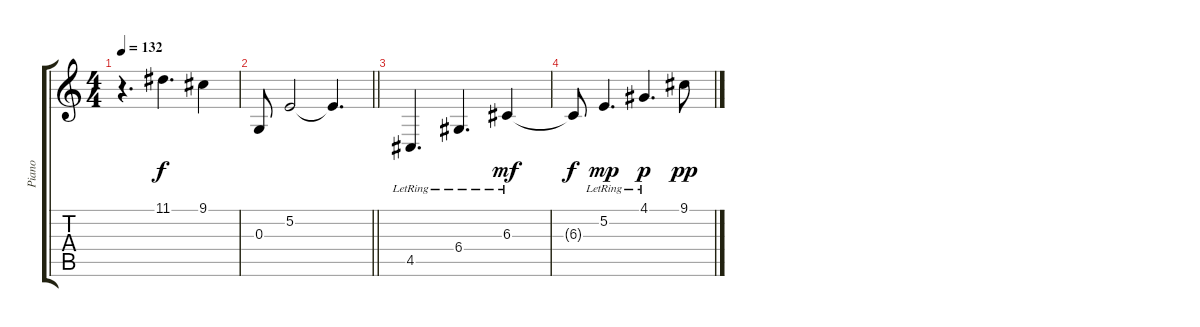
\track ("Piano" "Piano") {instrument brightacousticpiano}
\staff {score tabs}
\tuning (E4 B3 G3 D3 A2 E2) {hide}
\ts (4 4)
\tempo 132
\clef g2
\ks c
r.4{d dy f} 11.1.4{d} 9.1.4 |
\barLineRight lightlight
0.3.8 5.2.2 5.2{t}.4{d} |
4.5{lr}.4{d} 6.4{lr}.4{d} 6.3{lr}.4{dy mf} |
6.3{t}.8{dy f} 5.2{lr}.4{d dy mp} 4.1{lr}.4{d dy p} 9.1.8{dy pp}
